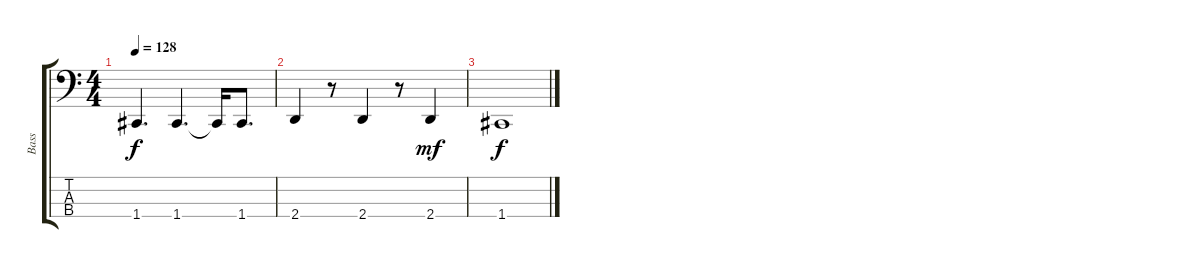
\track ("Bass" "Bass") {instrument electricbassfinger}
\staff {score tabs}
\tuning (F2 C2 G1 C1) {hide}
\ts (4 4)
\tempo 128
\clef f4
\ks c
1.4.4{d dy f} 1.4.4{d} 1.4{t}.16 1.4.8{d} |
2.4.4 r.8 2.4.4 r.8 2.4.4{dy mf} |
1.4.1{dy f}
